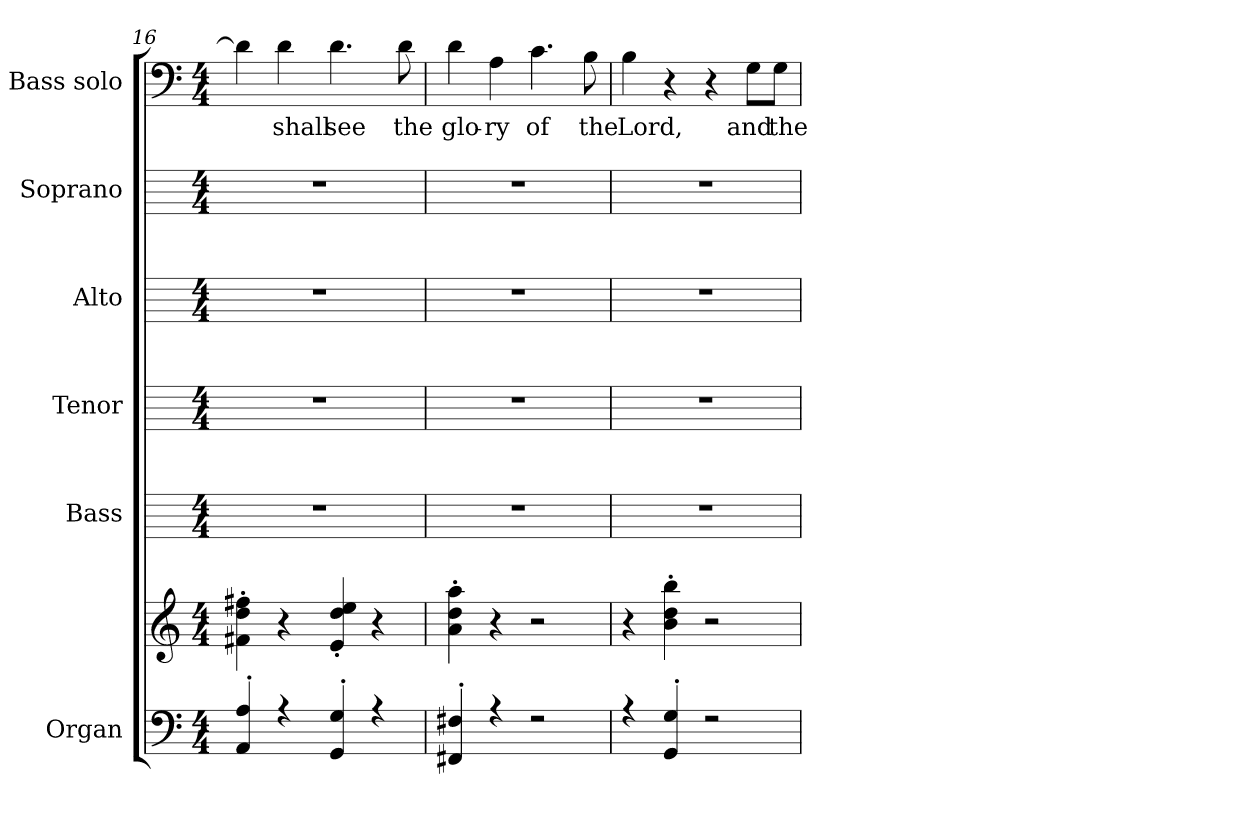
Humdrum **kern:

**kern	**kern	**kern	**kern	**kern	**kern	**kern	**text
*part6	*part6	*part5	*part4	*part3	*part2	*part1	*part1
*staff7	*staff6	*staff5	*staff4	*staff3	*staff2	*staff1	*staff1
*I"Organ	*	*I"Bass	*I"Tenor	*I"Alto	*I"Soprano	*I"Bass solo	*
*	*	*I'B	*I'T	*I'A	*I'S	*I'B	*
*clefF4	*clefG2	*	*	*	*	*clefF4	*
*k[]	*k[]	*	*	*	*	*k[]	*
*C:	*C:	*	*	*	*	*C:	*
*M4/4	*M4/4	*M4/4	*M4/4	*M4/4	*M4/4	*M4/4	*
=16	=16	=16	=16	=16	=16	=16	=16
*^	*	*	*	*	*	*	*
4AA/' 4A/'	1ryy	4f#X' 4dd' 4ff#X'	1r	1r	1r	1r	4d]	.
!	!	!	!	!	!	!	!	!LO:LY:b
4r	.	4r	.	.	.	.	4d	shall
!	!	!	!	!	!	!	!	!LO:LY:b
4GG/' 4G/'	.	4e' 4dd' 4ee'	.	.	.	.	4.d	see
4r	.	4r	.	.	.	.	.	.
!	!	!	!	!	!	!	!	!LO:LY:b
.	.	.	.	.	.	.	8d	the
=17	=17	=17	=17	=17	=17	=17	=17	=17
!	!	!	!	!	!	!	!	!LO:LY:b
4FF#X/' 4F#X/'	1ryy	4a' 4dd' 4aa'	1r	1r	1r	1r	4d	glo-
!	!	!	!	!	!	!	!	!LO:LY:b
4r	.	4r	.	.	.	.	4A	-ry
!	!	!	!	!	!	!	!	!LO:LY:b
2r	.	2r	.	.	.	.	4.c	of
!	!	!	!	!	!	!	!	!LO:LY:b
.	.	.	.	.	.	.	8B	the
=18	=18	=18	=18	=18	=18	=18	=18	=18
!	!	!	!	!	!	!	!	!LO:LY:b
4r	1ryy	4r	1r	1r	1r	1r	4B	Lord,
4GG/' 4G/'	.	4b' 4dd' 4bb'	.	.	.	.	4r	.
2r	.	2r	.	.	.	.	4r	.
!	!	!	!	!	!	!	!	!LO:LY:b
.	.	.	.	.	.	.	8G\L	and
!	!	!	!	!	!	!	!	!LO:LY:b
.	.	.	.	.	.	.	8G\J	the
*v	*v	*	*	*	*	*	*	*
=	=	=	=	=	=	=	=
*-	*-	*-	*-	*-	*-	*-	*-
